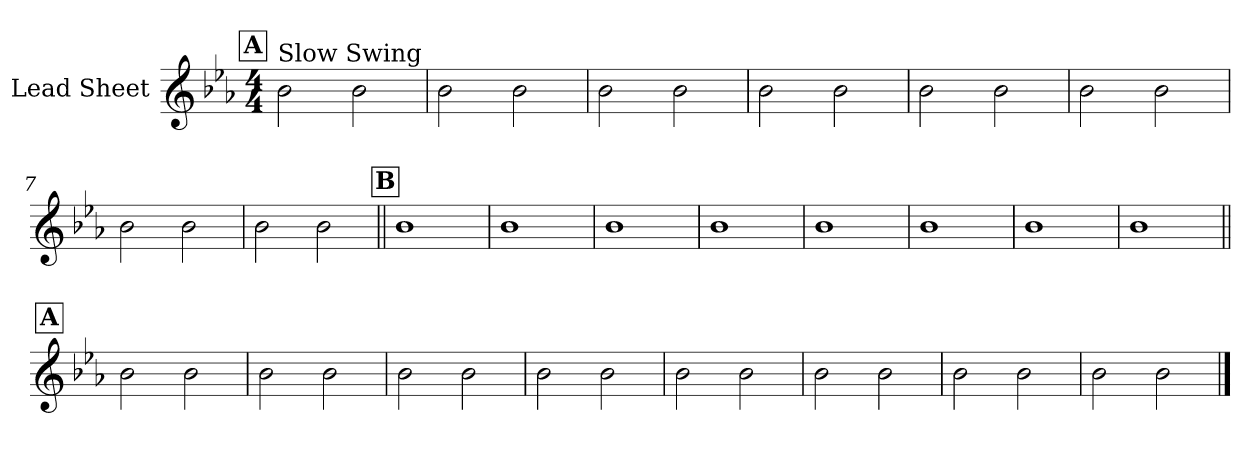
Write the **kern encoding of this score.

**kern
*part1
*staff1
*I"Lead Sheet
*clefG2
*k[b-e-a-]
*c:
*M4/4
!!LO:REH:place=s1:a:fs=14:t=A
=1
!LO:TX:a:t=Slow Swing
2b-\
2b-\
=2
2b-\
2b-\
=3
2b-\
2b-\
=4
2b-\
2b-\
!!LO:LB:g=z
=5
2b-\
2b-\
=6
2b-\
2b-\
=7
2b-\
2b-\
=8
2b-\
2b-\
!!LO:LB:g=z
!!LO:REH:place=s1:a:fs=14:t=B
=9||
1b-
=10
1b-
=11
1b-
=12
1b-
!!LO:LB:g=z
=13
1b-
=14
1b-
=15
1b-
=16
1b-
!!LO:LB:g=z
!!LO:REH:place=s1:a:fs=14:t=A
=17||
2b-\
2b-\
=18
2b-\
2b-\
=19
2b-\
2b-\
=20
2b-\
2b-\
!!LO:LB:g=z
=21
2b-\
2b-\
=22
2b-\
2b-\
=23
2b-\
2b-\
=24
2b-\
2b-\
==
*-
